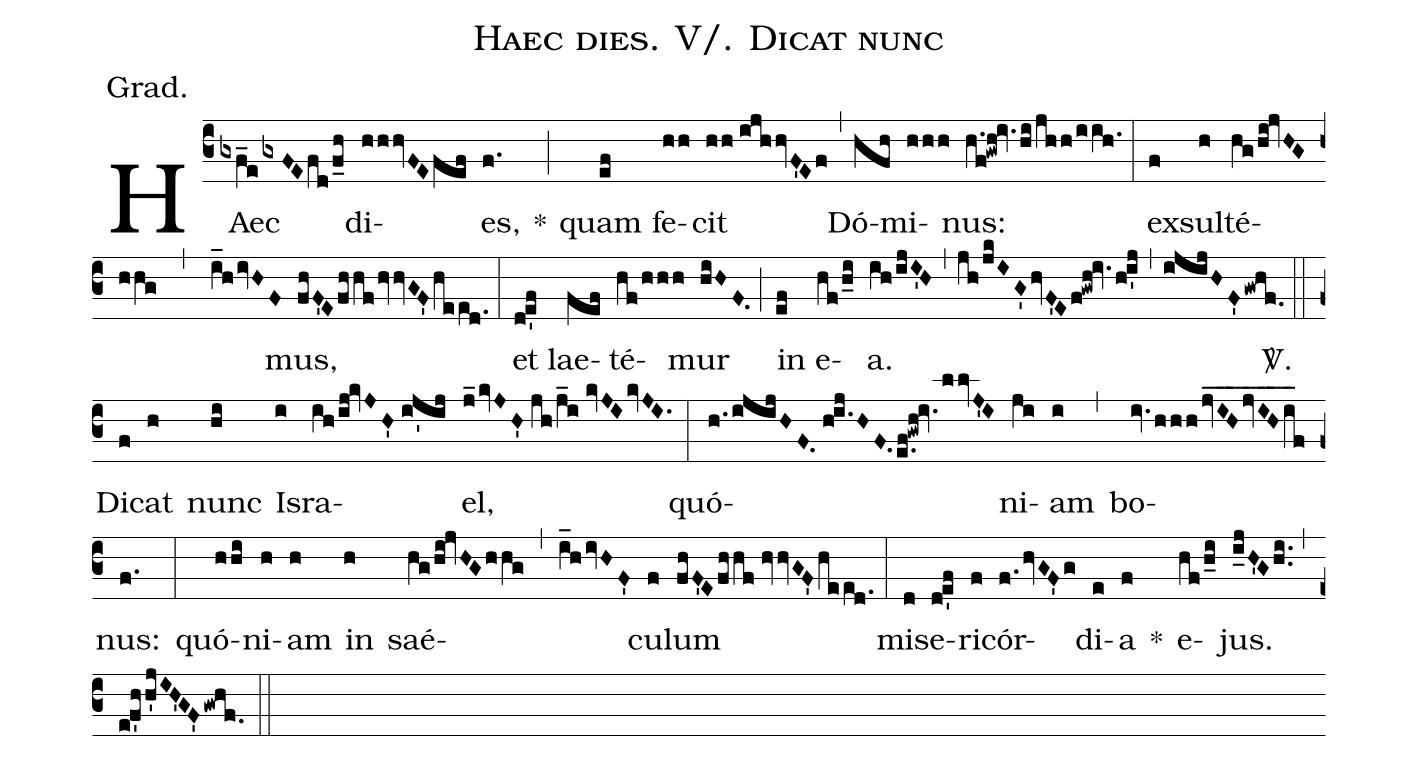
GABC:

name:Haec dies. V/. Dicat nunc;
annotation:Grad.;
mode:2;
office-part:Gradual;
%%
(c3) HAec(gxf_e/gxFEfd/f_h) di(hhhvFE/fef)es,(f.) *(;) quam(ef) fe(hh)cit(hh//ijhhvF'Ef) (,) Dó(hfh)mi(hhh)nus:(h.f!gwh!iv.hi/jhh/iih.) (:) ex(f)sul(h)té(hg/hi!jvHG/hhg , i_h/ivHF)mus,(fhF'E/fhhf/hvvGF'/heed.) (:) et(d!e'f) lae(fef)té(hf/hhh)mur(hiHF.) (;) in(ef) e(hf/h_i)a.(ih/ijI'H,jh/jkIG'/hvF'E/f!gwh!iv./h!i'j) (,) (ijijHF'/gwhf.) <sp>V/</sp>.(::) Di(f)cat(h) nunc(hi) Is(i)ra(ih/ij!kvJH'//ij'ij)el,(j_kvJH'//jh/j_i//kvJI/kvJI.) (:) quó(h./ijijHF.//h.ijHF./e.f!gwh!iv.llvJ'I)ni(ji)am(i) (,) bo(iv.hhh/jvIH___/jvIH___/i_f)nus:(f.) (:) quó(hhi)ni(h)am(h) in(h) saé(hg/hi!jvHG/hhg,i_h/ivHF')cu(f)lum(fhF'E/fhhf//hvvGF'/heed.) (:) mi(d)se(d!e'f)ri(f)cór(f.hvGF'g)di(e)a(f) *() e(hf/h_i)jus.(i_jH'Ghi..) (,) (e!f'hh'jIH'GF'/gwhf.) (::)
